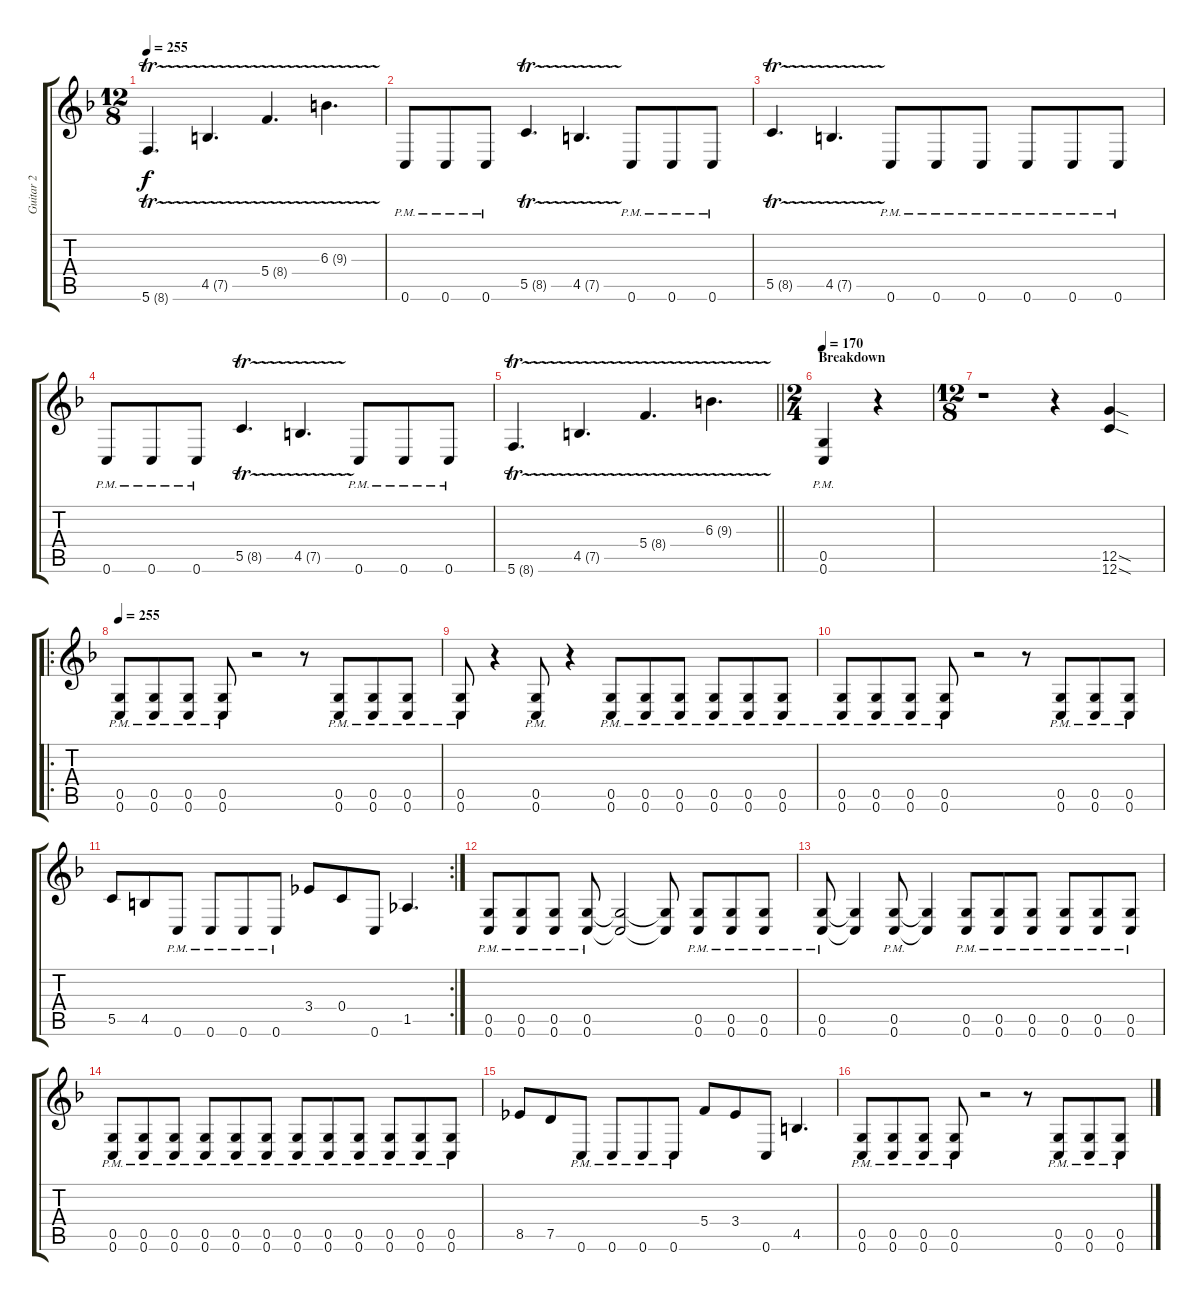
\track ("Guitar 2" "Guitar 2") {instrument distortionguitar}
\staff {score tabs}
\tuning (D4 A3 F3 C3 G2 C2) {hide}
\ts (12 8)
\tempo 255
\clef g2
\ks dminor
5.6{tr (8 16)}.4{d dy f} 4.5{tr (7 16)}.4{d} 5.4{tr (8 16)}.4{d} 6.3{tr (9 16)}.4{d} |
0.6{pm}.8 0.6{pm}.8 0.6{pm}.8 5.5{tr (8 16)}.4{d} 4.5{tr (7 16)}.4{d} 0.6{pm}.8 0.6{pm}.8 0.6{pm}.8 |
5.5{tr (8 16)}.4{d} 4.5{tr (7 16)}.4{d} 0.6{pm}.8 0.6{pm}.8 0.6{pm}.8 0.6{pm}.8 0.6{pm}.8 0.6{pm}.8 |
0.6{pm}.8 0.6{pm}.8 0.6{pm}.8 5.5{tr (8 16)}.4{d} 4.5{tr (7 16)}.4{d} 0.6{pm}.8 0.6{pm}.8 0.6{pm}.8 |
\barLineRight lightlight
5.6{tr (8 16)}.4{d} 4.5{tr (7 16)}.4{d} 5.4{tr (8 16)}.4{d} 6.3{tr (9 16)}.4{d} |
\ts (2 4)
\section ("" "Breakdown")
\tempo 170
(0.5{pm} 0.6{pm}).4 r.4 |
\ts (12 8)
r.1 r.4 (12.5{sod} 12.6{sod}).4 |
\ro
\tempo 255
(0.5{pm} 0.6{pm}).8 (0.5{pm} 0.6{pm}).8 (0.5{pm} 0.6{pm}).8 (0.5{pm} 0.6{pm}).8 r.2 r.8 (0.5{pm} 0.6{pm}).8 (0.5{pm} 0.6{pm}).8 (0.5{pm} 0.6{pm}).8 |
(0.5{pm} 0.6{pm}).8 r.4 (0.5{pm} 0.6{pm}).8 r.4 (0.5{pm} 0.6{pm}).8 (0.5{pm} 0.6{pm}).8 (0.5{pm} 0.6{pm}).8 (0.5{pm} 0.6{pm}).8 (0.5{pm} 0.6{pm}).8 (0.5{pm} 0.6{pm}).8 |
(0.5{pm} 0.6{pm}).8 (0.5{pm} 0.6{pm}).8 (0.5{pm} 0.6{pm}).8 (0.5{pm} 0.6{pm}).8 r.2 r.8 (0.5{pm} 0.6{pm}).8 (0.5{pm} 0.6{pm}).8 (0.5{pm} 0.6{pm}).8 |
\rc 2
5.5.8 4.5.8 0.6{pm}.8 0.6{pm}.8 0.6{pm}.8 0.6{pm}.8 3.4.8 0.4.8 0.6.8 1.5.4{d} |
(0.5{pm} 0.6{pm}).8 (0.5{pm} 0.6{pm}).8 (0.5{pm} 0.6{pm}).8 (0.5{pm} 0.6{pm}).8 (0.5{t} 0.6{t}).2 (0.5{t} 0.6{t}).8 (0.5{pm} 0.6{pm}).8 (0.5{pm} 0.6{pm}).8 (0.5{pm} 0.6{pm}).8 |
(0.5{pm} 0.6{pm}).8 (0.5{t} 0.6{t}).4 (0.5{pm} 0.6{pm}).8 (0.5{t} 0.6{t}).4 (0.5{pm} 0.6{pm}).8 (0.5{pm} 0.6{pm}).8 (0.5{pm} 0.6{pm}).8 (0.5{pm} 0.6{pm}).8 (0.5{pm} 0.6{pm}).8 (0.5{pm} 0.6{pm}).8 |
(0.5{pm} 0.6{pm}).8 (0.5{pm} 0.6{pm}).8 (0.5{pm} 0.6{pm}).8 (0.5{pm} 0.6{pm}).8 (0.5{pm} 0.6{pm}).8 (0.5{pm} 0.6{pm}).8 (0.5{pm} 0.6{pm}).8 (0.5{pm} 0.6{pm}).8 (0.5{pm} 0.6{pm}).8 (0.5{pm} 0.6{pm}).8 (0.5{pm} 0.6{pm}).8 (0.5{pm} 0.6{pm}).8 |
8.5.8 7.5.8 0.6{pm}.8 0.6{pm}.8 0.6{pm}.8 0.6{pm}.8 5.4.8 3.4.8 0.6.8 4.5.4{d} |
(0.5{pm} 0.6{pm}).8 (0.5{pm} 0.6{pm}).8 (0.5{pm} 0.6{pm}).8 (0.5{pm} 0.6{pm}).8 r.2 r.8 (0.5{pm} 0.6{pm}).8 (0.5{pm} 0.6{pm}).8 (0.5{pm} 0.6{pm}).8
